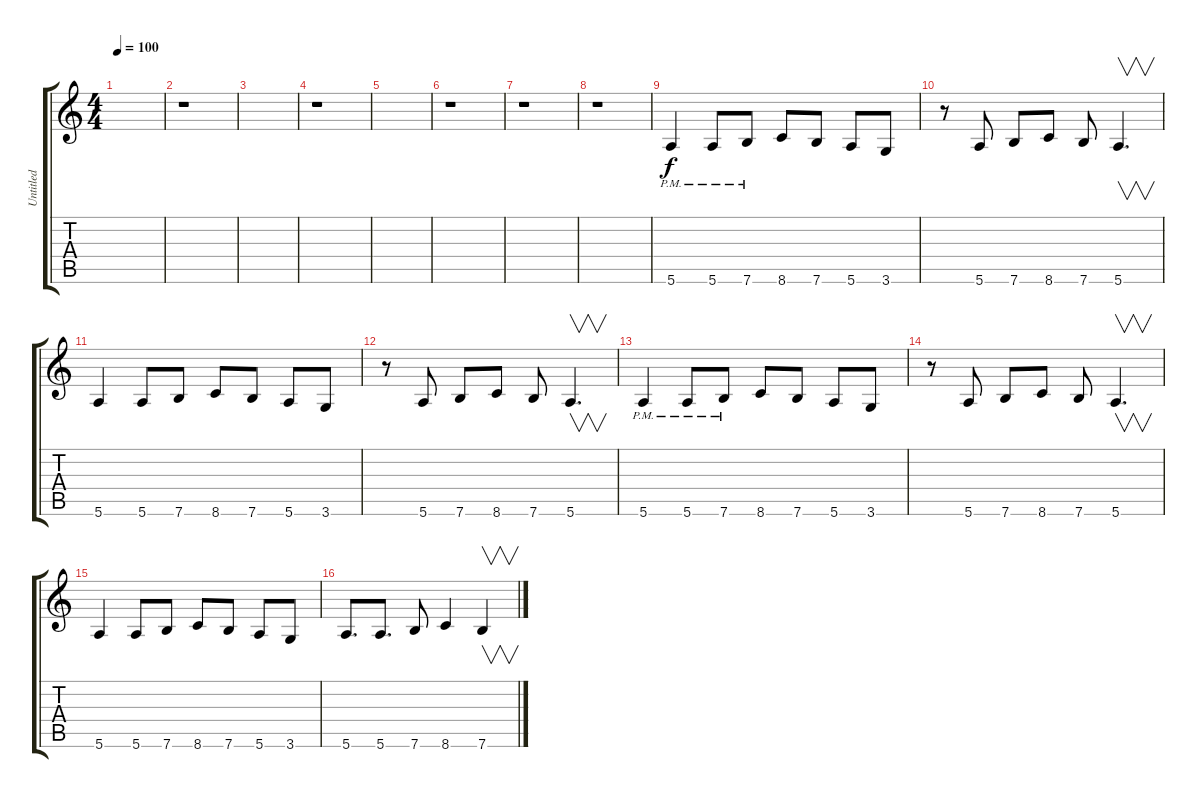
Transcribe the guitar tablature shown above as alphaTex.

\track ("Untitled" "Untitled") {instrument overdrivenguitar}
\staff {score tabs}
\tuning (E4 B3 G3 D3 A2 E2) {hide}
\ts (4 4)
\tempo 100
\clef g2
\ks c
|
r.1 |
|
r.1 |
|
r.1 |
r.1 |
r.1 |
5.6{pm}.4 5.6{pm}.8 7.6{pm}.8 8.6.8 7.6.8 5.6.8 3.6.8 |
r.8 5.6.8 7.6.8 8.6.8 7.6.8 5.6.4{v d} |
5.6.4 5.6.8 7.6.8 8.6.8 7.6.8 5.6.8 3.6.8 |
r.8 5.6.8 7.6.8 8.6.8 7.6.8 5.6.4{v d} |
5.6{pm}.4 5.6{pm}.8 7.6{pm}.8 8.6.8 7.6.8 5.6.8 3.6.8 |
r.8 5.6.8 7.6.8 8.6.8 7.6.8 5.6.4{v d} |
5.6.4 5.6.8 7.6.8 8.6.8 7.6.8 5.6.8 3.6.8 |
5.6.8{d} 5.6.8{d} 7.6.8 8.6.4 7.6.4{v}
